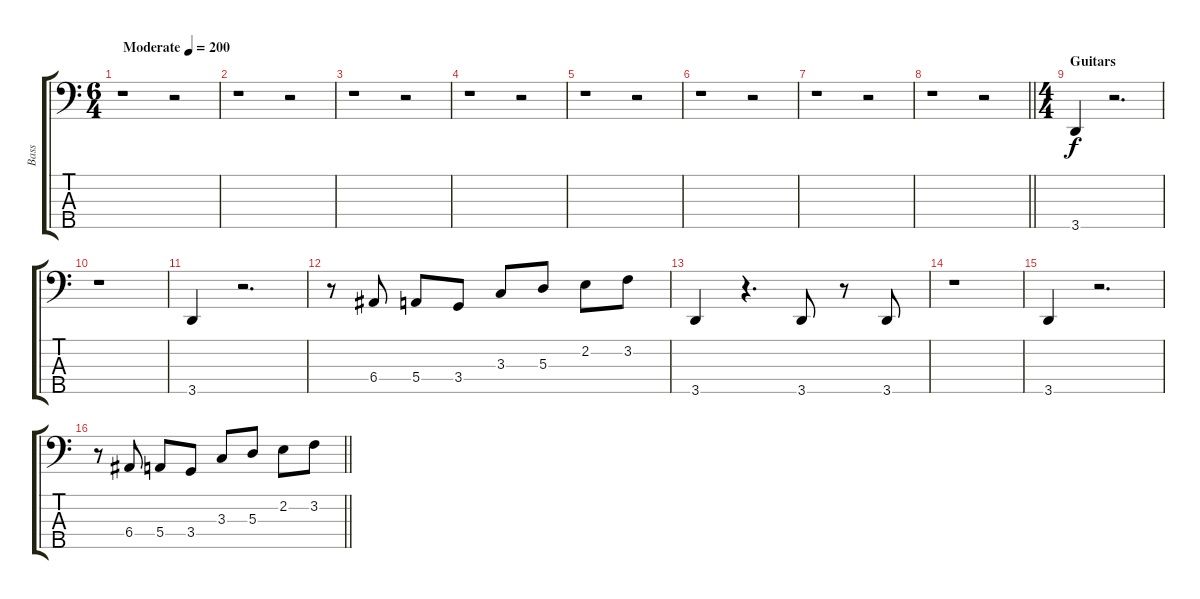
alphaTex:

\track ("Bass" "Bass") {instrument electricbassfinger}
\staff {score tabs}
\tuning (G2 D2 A1 E1 B0) {hide}
\ts (6 4)
\tempo (200 "Moderate")
\clef f4
\ks c
r.1{dy f instrument electricbassfinger} r.2 |
r.1 r.2 |
r.1 r.2 |
r.1 r.2 |
r.1 r.2 |
r.1 r.2 |
r.1 r.2 |
\barLineRight lightlight
r.1 r.2 |
\ts (4 4)
\section ("" "Guitars")
3.5.4 r.2{d} |
r.1 |
3.5.4 r.2{d} |
r.8 6.4.8 5.4.8 3.4.8 3.3.8 5.3.8 2.2.8 3.2.8 |
3.5.4 r.4{d} 3.5.8 r.8 3.5.8 |
r.1 |
3.5.4 r.2{d} |
\barLineRight lightlight
r.8 6.4.8 5.4.8 3.4.8 3.3.8 5.3.8 2.2.8 3.2.8
